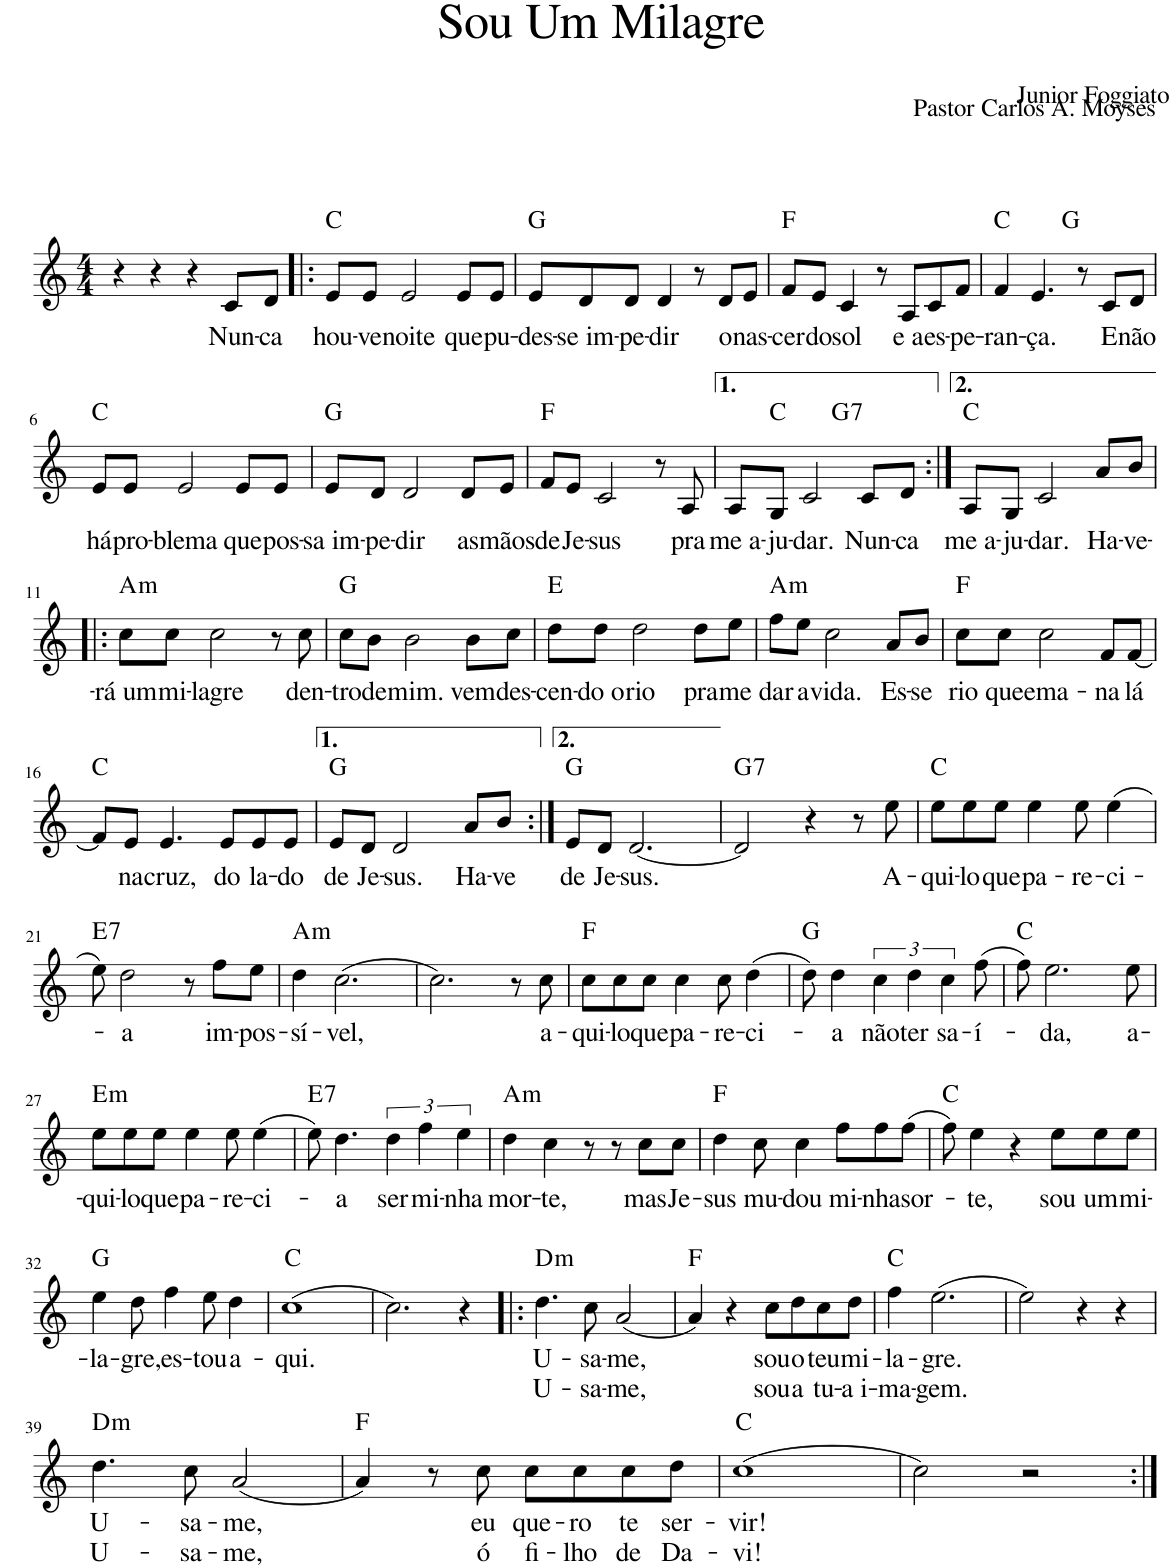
**kern	**text	**text	**harte
*part1	*part1	*part1	*part1
*staff1	*staff1	*staff1	*
*I"Voz	*	*	*
*I'Vo.	*	*	*
*clefG2	*	*	*
*k[]	*	*	*
*M4/4	*	*	*
=1	=1	=1	=1
4r	.	.	.
4r	.	.	.
4r	.	.	.
!	!LO:LY:b	!	!
8c/L	Nun-	.	.
!	!LO:LY:b	!	!
8d/J	-ca	.	.
=2!|:	=2!|:	=2!|:	=2!|:
!	!LO:LY:b	!	!
8e/L	hou-	.	C:maj
!	!LO:LY:b	!	!
8e/J	-ve	.	.
!	!LO:LY:b	!	!
2e/	noite	.	.
!	!LO:LY:b	!	!
8e/L	que	.	.
!	!LO:LY:b	!	!
8e/J	pu-	.	.
=3	=3	=3	=3
!	!LO:LY:b	!	!
8e/L	-des-	.	G:maj
!	!LO:LY:b	!	!
8d/	-se im-	.	.
!	!LO:LY:b	!	!
8d/J	-pe-	.	.
!	!LO:LY:b	!	!
4d/	-dir	.	.
8r	.	.	.
!	!LO:LY:b	!	!
8d/L	o	.	.
!	!LO:LY:b	!	!
8e/J	nas-	.	.
=4	=4	=4	=4
!	!LO:LY:b	!	!
8f/L	-cer	.	F:maj
!	!LO:LY:b	!	!
8e/J	do	.	.
!	!LO:LY:b	!	!
4c/	sol	.	.
8r	.	.	.
!	!LO:LY:b	!	!
8A/L	e a	.	.
!	!LO:LY:b	!	!
8c/	es-	.	.
!	!LO:LY:b	!	!
8f/J	-pe-	.	.
=5	=5	=5	=5
!	!LO:LY:b	!	!
*^	*	*	*
4f/	2ryy	-ran-	.	C:maj
!	!	!LO:LY:b	!	!
4.e/	.	-ça.	.	.
.	2ryy	.	.	G:maj
8r	.	.	.	.
!	!	!LO:LY:b	!	!
8c/L	.	E	.	.
!	!	!LO:LY:b	!	!
8d/J	.	não	.	.
!!LO:LB:g=z	!!
=6	=6	=6	=6	=6
!	!	!LO:LY:b	!	!
*v	*v	*	*	*
8e/L	há	.	C:maj
!	!LO:LY:b	!	!
8e/J	pro-	.	.
!	!LO:LY:b	!	!
2e/	-blema	.	.
!	!LO:LY:b	!	!
8e/L	que	.	.
!	!LO:LY:b	!	!
8e/J	pos-	.	.
=7	=7	=7	=7
!	!LO:LY:b	!	!
8e/L	-sa im-	.	G:maj
!	!LO:LY:b	!	!
8d/J	-pe-	.	.
!	!LO:LY:b	!	!
2d/	-dir	.	.
!	!LO:LY:b	!	!
8d/L	as	.	.
!	!LO:LY:b	!	!
8e/J	mãos	.	.
=8	=8	=8	=8
!	!LO:LY:b	!	!
8f/L	de	.	F:maj
!	!LO:LY:b	!	!
8e/J	Je-	.	.
!	!LO:LY:b	!	!
2c/	-sus	.	.
8r	.	.	.
!	!LO:LY:b	!	!
8A/	pra	.	.
=9	=9	=9	=9
!	!LO:LY:b	!	!
*^	*	*	*
8A/L	2ryy	me a-	.	.
!	!	!LO:LY:b	!	!
8G/J	.	-ju-	.	C:maj
!	!	!LO:LY:b	!	!
2c/	.	-dar.	.	.
!	!	!	!	!LO:H:kt=7
.	2ryy	.	.	G:7
!	!	!LO:LY:b	!	!
8c/L	.	Nun-	.	.
!	!	!LO:LY:b	!	!
8d/J	.	-ca	.	.
=10:|!	=10:|!	=10:|!	=10:|!	=10:|!
!	!	!LO:LY:b	!	!
*v	*v	*	*	*
8A/L	me a-	.	C:maj
!	!LO:LY:b	!	!
8G/J	-ju-	.	.
!	!LO:LY:b	!	!
2c/	-dar.	.	.
!	!LO:LY:b	!	!
8a/L	Ha-	.	.
!	!LO:LY:b	!	!
8b/J	-ve-	.	.
!!LO:LB:g=z
=11!|:	=11!|:	=11!|:	=11!|:
!	!LO:LY:b	!	!LO:H:kt=m
8cc\L	-rá um	.	A:min
!	!LO:LY:b	!	!
8cc\J	mi-	.	.
!	!LO:LY:b	!	!
2cc\	-lagre	.	.
8r	.	.	.
!	!LO:LY:b	!	!
8cc\	den-	.	.
=12	=12	=12	=12
!	!LO:LY:b	!	!
8cc\L	-tro	.	G:maj
!	!LO:LY:b	!	!
8b\J	de	.	.
!	!LO:LY:b	!	!
2b\	mim.	.	.
!	!LO:LY:b	!	!
8b\L	vem	.	.
!	!LO:LY:b	!	!
8cc\J	des-	.	.
=13	=13	=13	=13
!	!LO:LY:b	!	!
8dd\L	-cen-	.	E:maj
!	!LO:LY:b	!	!
8dd\J	-do o	.	.
!	!LO:LY:b	!	!
2dd\	rio	.	.
!	!LO:LY:b	!	!
8dd\L	pra	.	.
!	!LO:LY:b	!	!
8ee\J	me	.	.
=14	=14	=14	=14
!	!LO:LY:b	!	!LO:H:kt=m
8ff\L	dar	.	A:min
!	!LO:LY:b	!	!
8ee\J	a	.	.
!	!LO:LY:b	!	!
2cc\	vida.	.	.
!	!LO:LY:b	!	!
8a/L	Es-	.	.
!	!LO:LY:b	!	!
8b/J	-se	.	.
=15	=15	=15	=15
!	!LO:LY:b	!	!
8cc\L	rio	.	F:maj
!	!LO:LY:b	!	!
8cc\J	que	.	.
!	!LO:LY:b	!	!
2cc\	ema-	.	.
!	!LO:LY:b	!	!
8f/L	-na	.	.
!	!LO:LY:b	!	!
[8f/J	lá	.	.
!!LO:LB:g=z
=16	=16	=16	=16
8f/L]	.	.	C:maj
!	!LO:LY:b	!	!
8e/J	na	.	.
!	!LO:LY:b	!	!
4.e/	cruz,	.	.
!	!LO:LY:b	!	!
8e/L	do	.	.
!	!LO:LY:b	!	!
8e/	la-	.	.
!	!LO:LY:b	!	!
8e/J	-do	.	.
=17	=17	=17	=17
!	!LO:LY:b	!	!
8e/L	de	.	G:maj
!	!LO:LY:b	!	!
8d/J	Je-	.	.
!	!LO:LY:b	!	!
2d/	-sus.	.	.
!	!LO:LY:b	!	!
8a/L	Ha-	.	.
!	!LO:LY:b	!	!
8b/J	-ve	.	.
=18:|!	=18:|!	=18:|!	=18:|!
!	!LO:LY:b	!	!
8e/L	de	.	G:maj
!	!LO:LY:b	!	!
8d/J	Je-	.	.
!	!LO:LY:b	!	!
[2.d/	-sus.	.	.
=19	=19	=19	=19
!	!	!	!LO:H:kt=7
2d/]	.	.	G:7
4r	.	.	.
8r	.	.	.
!	!LO:LY:b	!	!
8ee\	A-	.	.
=20	=20	=20	=20
!	!LO:LY:b	!	!
8ee\L	-qui-	.	C:maj
!	!LO:LY:b	!	!
8ee\	-lo	.	.
!	!LO:LY:b	!	!
8ee\J	que	.	.
!	!LO:LY:b	!	!
4ee\	pa-	.	.
!	!LO:LY:b	!	!
8ee\	-re-	.	.
!	!LO:LY:b	!	!
(4ee\	-ci-	.	.
!!LO:LB:g=z
=21	=21	=21	=21
!	!	!	!LO:H:kt=7
8ee\)	.	.	E:7
!	!LO:LY:b	!	!
2dd\	-a	.	.
8r	.	.	.
!	!LO:LY:b	!	!
8ff\L	im-	.	.
!	!LO:LY:b	!	!
8ee\J	-pos-	.	.
=22	=22	=22	=22
!	!LO:LY:b	!	!LO:H:kt=m
4dd\	-sí-	.	A:min
!	!LO:LY:b	!	!
(2.cc\	-vel,	.	.
=23	=23	=23	=23
2.cc\)	.	.	.
8r	.	.	.
!	!LO:LY:b	!	!
8cc\	a-	.	.
=24	=24	=24	=24
!	!LO:LY:b	!	!
8cc\L	-qui-	.	F:maj
!	!LO:LY:b	!	!
8cc\	-lo	.	.
!	!LO:LY:b	!	!
8cc\J	que	.	.
!	!LO:LY:b	!	!
4cc\	pa-	.	.
!	!LO:LY:b	!	!
8cc\	-re-	.	.
!	!LO:LY:b	!	!
(4dd\	-ci-	.	.
=25	=25	=25	=25
8dd\)	.	.	G:maj
!	!LO:LY:b	!	!
4dd\	-a	.	.
!	!LO:LY:b	!	!
6cc\	não	.	.
!	!LO:LY:b	!	!
6dd\	ter	.	.
!	!LO:LY:b	!	!
6cc\	sa-	.	.
!	!LO:LY:b	!	!
(8ff\	-í-	.	.
=26	=26	=26	=26
8ff\)	.	.	C:maj
!	!LO:LY:b	!	!
2.ee\	-da,	.	.
!	!LO:LY:b	!	!
8ee\	a-	.	.
!!LO:LB:g=z
=27	=27	=27	=27
!	!LO:LY:b	!	!LO:H:kt=m
8ee\L	-qui-	.	E:min
!	!LO:LY:b	!	!
8ee\	-lo	.	.
!	!LO:LY:b	!	!
8ee\J	que	.	.
!	!LO:LY:b	!	!
4ee\	pa-	.	.
!	!LO:LY:b	!	!
8ee\	-re-	.	.
!	!LO:LY:b	!	!
(4ee\	-ci-	.	.
=28	=28	=28	=28
!	!	!	!LO:H:kt=7
8ee\)	.	.	E:7
!	!LO:LY:b	!	!
4.dd\	-a	.	.
!	!LO:LY:b	!	!
6dd\	ser	.	.
!	!LO:LY:b	!	!
6ff\	mi-	.	.
!	!LO:LY:b	!	!
6ee\	-nha	.	.
=29	=29	=29	=29
!	!LO:LY:b	!	!LO:H:kt=m
4dd\	mor-	.	A:min
!	!LO:LY:b	!	!
4cc\	-te,	.	.
8r	.	.	.
8r	.	.	.
!	!LO:LY:b	!	!
8cc\L	mas	.	.
!	!LO:LY:b	!	!
8cc\J	Je-	.	.
=30	=30	=30	=30
!	!LO:LY:b	!	!
4dd\	-sus	.	F:maj
!	!LO:LY:b	!	!
8cc\	mu-	.	.
!	!LO:LY:b	!	!
4cc\	-dou	.	.
!	!LO:LY:b	!	!
8ff\L	mi-	.	.
!	!LO:LY:b	!	!
8ff\	-nha	.	.
!	!LO:LY:b	!	!
(8ff\J	sor-	.	.
=31	=31	=31	=31
8ff\)	.	.	C:maj
!	!LO:LY:b	!	!
4ee\	-te,	.	.
4r	.	.	.
!	!LO:LY:b	!	!
8ee\L	sou	.	.
!	!LO:LY:b	!	!
8ee\	um	.	.
!	!LO:LY:b	!	!
8ee\J	mi-	.	.
!!LO:LB:g=z
=32	=32	=32	=32
!	!LO:LY:b	!	!
4ee\	-la-	.	G:maj
!	!LO:LY:b	!	!
8dd\	-gre,	.	.
!	!LO:LY:b	!	!
4ff\	es-	.	.
!	!LO:LY:b	!	!
8ee\	-tou	.	.
!	!LO:LY:b	!	!
4dd\	a-	.	.
=33	=33	=33	=33
!	!LO:LY:b	!	!
(1cc	-qui.	.	C:maj
=34	=34	=34	=34
2.cc\)	.	.	.
4r	.	.	.
=35!|:	=35!|:	=35!|:	=35!|:
!	!LO:LY:b	!LO:LY:b	!LO:H:kt=m
4.dd\	U-	U-	D:min
!	!LO:LY:b	!LO:LY:b	!
8cc\	-sa-	-sa-	.
!	!LO:LY:b	!LO:LY:b	!
(2a/	-me,	-me,	.
=36	=36	=36	=36
4a/)	.	.	F:maj
4r	.	.	.
!	!LO:LY:b	!LO:LY:b	!
8cc\L	sou	sou	.
!	!LO:LY:b	!LO:LY:b	!
8dd\	o	a	.
!	!LO:LY:b	!LO:LY:b	!
8cc\	teu	tu-	.
!	!LO:LY:b	!LO:LY:b	!
8dd\J	mi-	-a i-	.
=37	=37	=37	=37
!	!LO:LY:b	!LO:LY:b	!
4ff\	-la-	-ma-	C:maj
!	!LO:LY:b	!LO:LY:b	!
(2.ee\	-gre.	-gem.	.
=38	=38	=38	=38
2ee\)	.	.	.
4r	.	.	.
4r	.	.	.
!!LO:LB:g=z
=39	=39	=39	=39
!	!LO:LY:b	!LO:LY:b	!LO:H:kt=m
4.dd\	U-	U-	D:min
!	!LO:LY:b	!LO:LY:b	!
8cc\	-sa-	-sa-	.
!	!LO:LY:b	!LO:LY:b	!
(2a/	-me,	-me,	.
=40	=40	=40	=40
4a/)	.	.	F:maj
8r	.	.	.
!	!LO:LY:b	!LO:LY:b	!
8cc\	eu	ó	.
!	!LO:LY:b	!LO:LY:b	!
8cc\L	que-	fi-	.
!	!LO:LY:b	!LO:LY:b	!
8cc\	-ro	-lho	.
!	!LO:LY:b	!LO:LY:b	!
8cc\	te	de	.
!	!LO:LY:b	!LO:LY:b	!
8dd\J	ser-	Da-	.
=41	=41	=41	=41
!	!LO:LY:b	!LO:LY:b	!
(1cc	-vir!	-vi!	C:maj
=42	=42	=42	=42
2cc\)	.	.	.
2r	.	.	.
=:|!	=:|!	=:|!	=:|!
*-	*-	*-	*-
